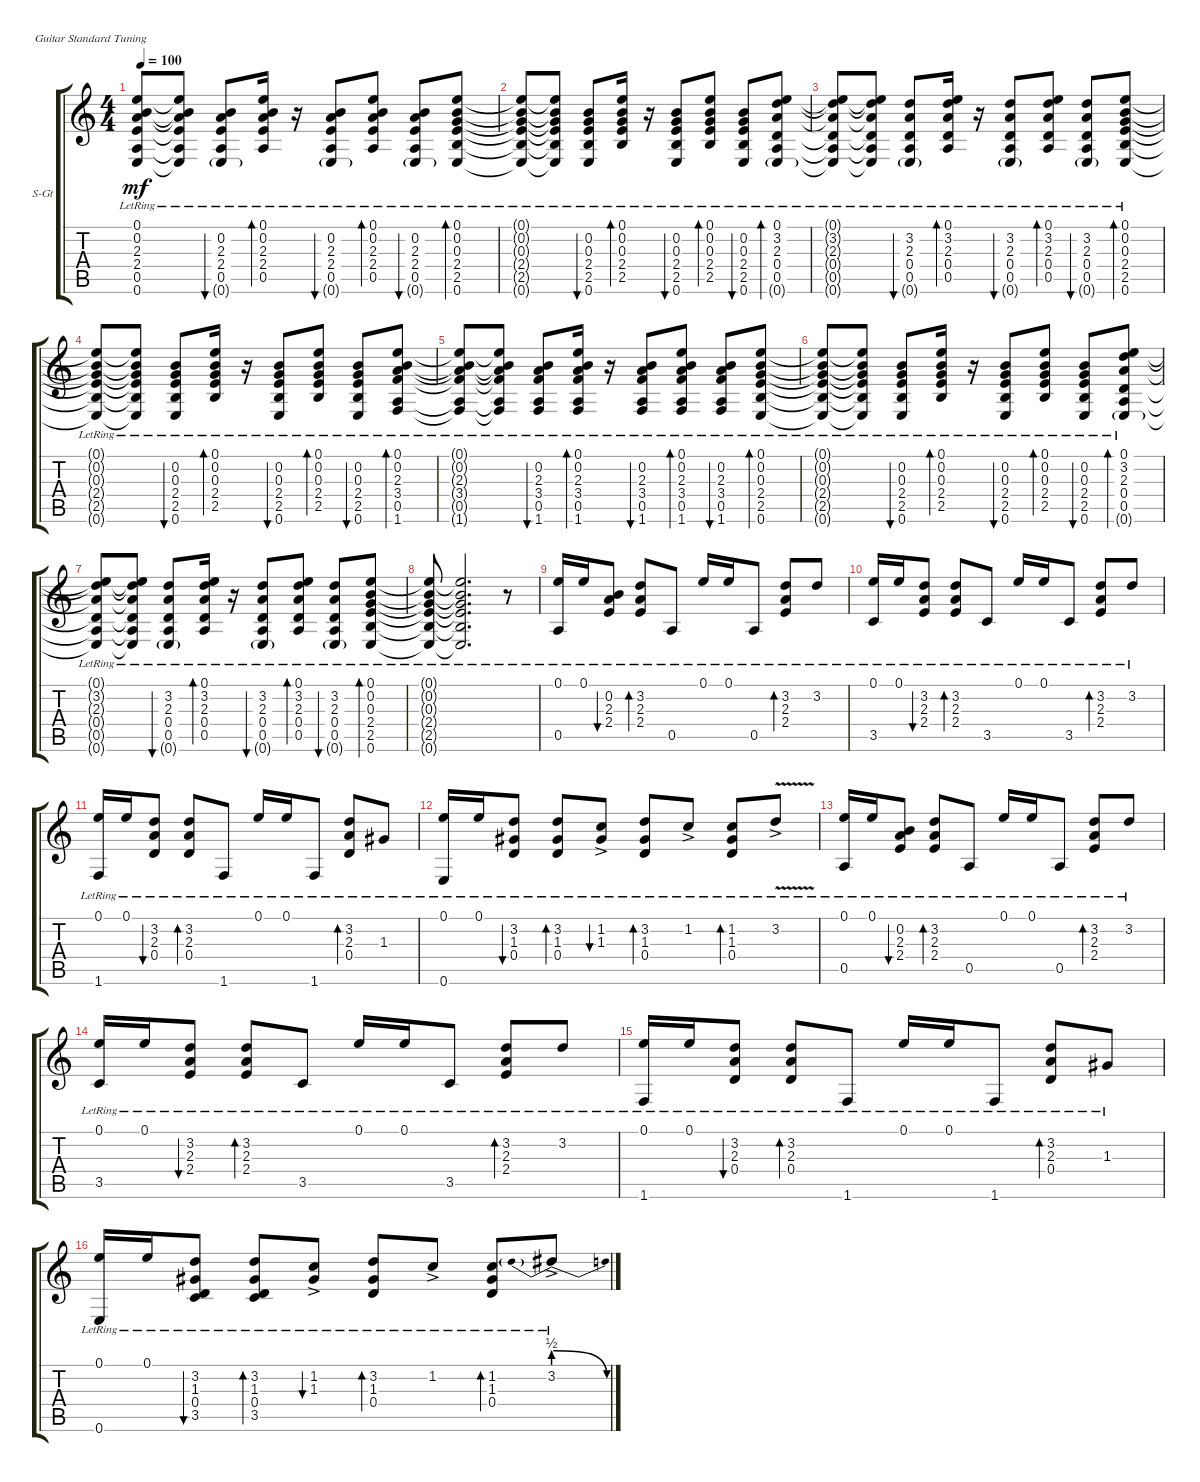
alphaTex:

\defaultSystemsLayout 4
\bracketExtendMode groupsimilarinstruments
\firstSystemTrackNameOrientation horizontal
\otherSystemsTrackNameOrientation horizontal
\track ("Steel Guitar" "S-Gt") {instrument acousticguitarsteel}
\staff {score tabs}
\tuning (E4 B3 G3 D3 A2 E2)
\ts (4 4)
\tempo 100
\clef g2
\ks c
(0.1{lr t} 2.4{lr t} 0.5{lr t} 0.6{lr t} 2.3{lr t} 0.2{lr t}).8{dy mf} (0.1{lr t} 2.4{lr t} 0.5{lr t} 0.6{lr t} 2.3{lr t} 0.2{lr t}).8 (2.4{lr} 2.3{lr} 0.5{lr} 0.6{g lr} 0.2{lr}).8{bu 30} (0.1{lr} 2.4{lr} 0.5{lr} 2.3{lr} 0.2{lr}).16{bd 30} r.16 (2.4{lr} 2.3{lr} 0.5{lr} 0.6{g lr} 0.2{lr}).8{bu 30} (0.1{lr} 2.4{lr} 0.5{lr} 2.3{lr} 0.2{lr}).8{bd 30} (2.4{lr} 2.3{lr} 0.5{lr} 0.6{g lr} 0.2{lr}).8{bu 30} (2.5{lr} 0.3{lr} 0.2{lr} 0.1{lr} 0.6 2.4).8{bd 30} |
(2.5{lr t} 0.3{lr t} 0.2{lr t} 0.1{lr t} 0.6{t} 2.4{t}).8 (2.5{lr t} 0.3{lr t} 0.2{lr t} 0.1{lr t} 0.6{t} 2.4{t}).8 (2.4{lr} 2.5{lr} 0.6{lr} 0.2{lr} 0.3).8{bu 30} (0.1{lr} 2.4{lr} 2.5{lr} 0.3{lr} 0.2{lr}).16{bd 30} r.16 (2.4{lr} 0.3{lr} 2.5{lr} 0.6{lr} 0.2{lr}).8{bu 30} (0.1{lr} 2.4{lr} 2.5{lr} 0.3{lr} 0.2{lr}).8{bd 30} (2.4{lr} 0.3{lr} 2.5{lr} 0.6{lr} 0.2{lr}).8{bu 30} (0.5{lr} 2.3{lr} 3.2{lr} 0.1{lr} 0.6{g} 0.4).8{bd 30} |
(0.5{lr t} 2.3{lr t} 3.2{lr t} 0.1{lr t} 0.6{t} 0.4{t}).8 (0.5{lr t} 2.3{lr t} 3.2{lr t} 0.1{lr t} 0.6{t} 0.4{t}).8 (0.4{lr} 0.5{lr} 0.6{g lr} 3.2{lr} 2.3).8{bu 30} (0.1{lr} 0.4{lr} 0.5{lr} 2.3{lr} 3.2{lr}).16{bd 30} r.16 (0.4{lr} 2.3{lr} 0.5{lr} 0.6{g lr} 3.2{lr}).8{bu 30} (0.1{lr} 0.4{lr} 0.5{lr} 2.3{lr} 3.2{lr}).8{bd 30} (0.4{lr} 2.3{lr} 0.5{lr} 0.6{g lr} 3.2{lr}).8{bu 30} (2.5{lr} 0.3{lr} 0.2{lr} 0.1{lr} 0.6 2.4).8{bd 30} |
(2.5{lr t} 0.3{lr t} 0.2{lr t} 0.1{lr t} 0.6{t} 2.4{t}).8 (2.5{lr t} 0.3{lr t} 0.2{lr t} 0.1{lr t} 0.6{t} 2.4{t}).8 (2.4{lr} 2.5{lr} 0.6{lr} 0.2{lr} 0.3).8{bu 30} (0.1{lr} 2.4{lr} 2.5{lr} 0.3{lr} 0.2{lr}).16{bd 30} r.16 (2.4{lr} 0.3{lr} 2.5{lr} 0.6{lr} 0.2{lr}).8{bu 30} (0.1{lr} 2.4{lr} 2.5{lr} 0.3{lr} 0.2{lr}).8{bd 30} (2.4{lr} 0.3{lr} 2.5{lr} 0.6{lr} 0.2{lr}).8{bu 30} (1.6{lr} 2.3{lr} 3.4{lr} 0.5{lr} 0.2{lr} 0.1{lr}).8{bd 30} |
(1.6{lr t} 2.3{lr t} 3.4{lr t} 0.5{lr t} 0.2{lr t} 0.1{lr t}).8 (1.6{lr t} 2.3{lr t} 3.4{lr t} 0.5{lr t} 0.2{lr t} 0.1{lr t}).8 (3.4{lr} 0.5{lr} 1.6{lr} 0.2{lr} 2.3{lr}).8{bu 30} (0.1{lr} 3.4{lr} 0.5{lr} 2.3{lr} 0.2{lr} 1.6{lr}).16{bd 30} r.16 (3.4{lr} 2.3{lr} 0.5{lr} 1.6{lr} 0.2{lr}).8{bu 30} (0.1{lr} 3.4{lr} 0.5{lr} 2.3{lr} 0.2{lr} 1.6{lr}).8{bd 30} (3.4{lr} 2.3{lr} 1.6{lr} 0.2{lr} 0.5{lr}).8{bu 30} (2.5{lr} 0.3{lr} 0.2{lr} 0.1{lr} 0.6 2.4).8{bd 30} |
(2.5{lr t} 0.3{lr t} 0.2{lr t} 0.1{lr t} 0.6{t} 2.4{t}).8 (2.5{lr t} 0.3{lr t} 0.2{lr t} 0.1{lr t} 0.6{t} 2.4{t}).8 (2.4{lr} 2.5{lr} 0.6{lr} 0.2{lr} 0.3).8{bu 30} (0.1{lr} 2.4{lr} 2.5{lr} 0.3{lr} 0.2{lr}).16{bd 30} r.16 (2.4{lr} 0.3{lr} 2.5{lr} 0.6{lr} 0.2{lr}).8{bu 30} (0.1{lr} 2.4{lr} 2.5{lr} 0.3{lr} 0.2{lr}).8{bd 30} (2.4{lr} 0.3{lr} 2.5{lr} 0.6{lr} 0.2{lr}).8{bu 30} (0.5{lr} 2.3{lr} 3.2{lr} 0.1{lr} 0.6{g} 0.4).8{bd 30} |
(0.5{lr t} 2.3{lr t} 3.2{lr t} 0.1{lr t} 0.6{t} 0.4{t}).8 (0.5{lr t} 2.3{lr t} 3.2{lr t} 0.1{lr t} 0.6{t} 0.4{t}).8 (0.4{lr} 0.5{lr} 0.6{g lr} 3.2{lr} 2.3).8{bu 30} (0.1{lr} 0.4{lr} 0.5{lr} 2.3{lr} 3.2{lr}).16{bd 30} r.16 (0.4{lr} 2.3{lr} 0.5{lr} 0.6{g lr} 3.2{lr}).8{bu 30} (0.1{lr} 0.4{lr} 0.5{lr} 2.3{lr} 3.2{lr}).8{bd 30} (0.4{lr} 2.3{lr} 0.5{lr} 0.6{g lr} 3.2{lr}).8{bu 30} (2.5{lr} 0.3{lr} 0.2{lr} 0.1{lr} 0.6 2.4).8{bd 30} |
(2.5{lr t} 0.3{lr t} 0.2{lr t} 0.1{lr t} 0.6{t} 2.4{t}).8 (2.5{lr t} 0.3{lr t} 0.2{lr t} 0.1{lr t} 0.6{t} 2.4{t}).2{d} r.8 |
(0.5{lr} 0.1{lr}).16 0.1{lr}.16 (0.2{lr} 2.3{lr} 2.4{lr}).8{bu 30} (3.2{lr} 2.3{lr} 2.4{lr}).8{bd 30} 0.5{lr}.8 0.1{lr}.16 0.1{lr}.16 0.5{lr}.8 (3.2{lr} 2.3{lr} 2.4{lr}).8{bd 30} 3.2{lr}.8 |
(3.5{lr} 0.1{lr}).16 0.1{lr}.16 (3.2{lr} 2.3{lr} 2.4{lr}).8{bu 30} (3.2{lr} 2.3{lr} 2.4{lr}).8{bd 30} 3.5{lr}.8 0.1{lr}.16 0.1{lr}.16 3.5{lr}.8 (3.2{lr} 2.3{lr} 2.4{lr}).8{bd 30} 3.2{lr}.8 |
(0.1{lr} 1.6{lr}).16 0.1{lr}.16 (2.3{lr} 3.2{lr} 0.4{lr}).8{bu 30} (3.2{lr} 2.3{lr} 0.4{lr}).8{bd 30} 1.6{lr}.8 0.1{lr}.16 0.1{lr}.16 1.6{lr}.8 (3.2{lr} 2.3{lr} 0.4{lr}).8{bd 30} 1.3{lr}.8 |
(0.6{lr} 0.1{lr}).16 0.1{lr}.16 (3.2{lr} 1.3{lr} 0.4{lr}).8{bu 30} (3.2{lr} 1.3{lr} 0.4{lr}).8{bd 30} (1.2{ac lr} 1.3{lr}).8{bu 30} (1.3{lr} 3.2{lr} 0.4{lr}).8{bd 30} 1.2{ac lr}.8 (1.2{lr} 1.3{lr} 0.4{lr}).8{bd 30} 3.2{v ac lr}.8 |
(0.5{lr} 0.1{lr}).16 0.1{lr}.16 (0.2{lr} 2.3{lr} 2.4{lr}).8{bu 30} (3.2{lr} 2.3{lr} 2.4{lr}).8{bd 30} 0.5{lr}.8 0.1{lr}.16 0.1{lr}.16 0.5{lr}.8 (3.2{lr} 2.3{lr} 2.4{lr}).8{bd 30} 3.2{lr}.8 |
(3.5{lr} 0.1{lr}).16 0.1{lr}.16 (3.2{lr} 2.3{lr} 2.4{lr}).8{bu 30} (3.2{lr} 2.3{lr} 2.4{lr}).8{bd 30} 3.5{lr}.8 0.1{lr}.16 0.1{lr}.16 3.5{lr}.8 (3.2{lr} 2.3{lr} 2.4{lr}).8{bd 30} 3.2{lr}.8 |
(0.1{lr} 1.6{lr}).16 0.1{lr}.16 (2.3{lr} 3.2{lr} 0.4{lr}).8{bu 30} (3.2{lr} 2.3{lr} 0.4{lr}).8{bd 30} 1.6{lr}.8 0.1{lr}.16 0.1{lr}.16 1.6{lr}.8 (3.2{lr} 2.3{lr} 0.4{lr}).8{bd 30} 1.3{lr}.8 |
(0.6{lr} 0.1{lr}).16 0.1{lr}.16 (3.2{lr} 1.3{lr} 3.5{lr} 0.4{lr}).8{bu 30} (3.2{lr} 1.3{lr} 0.4{lr} 3.5{lr}).8{bd 30} (1.2{ac lr} 1.3{lr}).8{bu 30} (1.3{lr} 3.2{lr} 0.4{lr}).8{bd 30} 1.2{ac lr}.8 (1.2{lr} 1.3{lr} 0.4{lr}).8{bd 30} 3.2{be (prebendrelease 0 2 15 0) ac lr}.8
